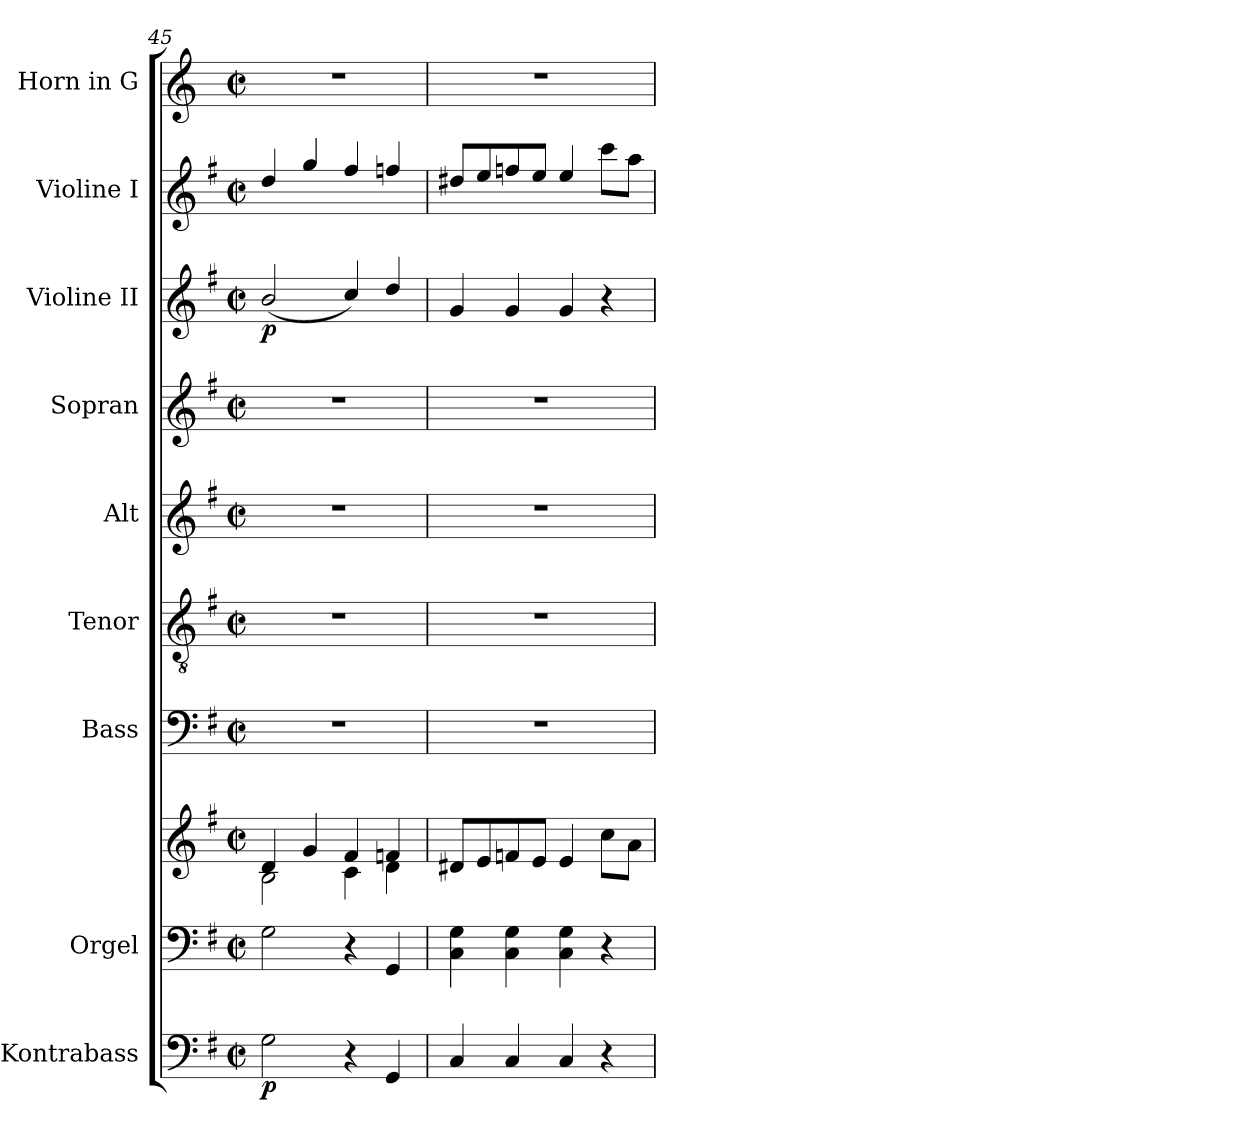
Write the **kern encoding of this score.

**kern	**dynam	**kern	**kern	**kern	**kern	**kern	**kern	**kern	**dynam	**kern	**kern
*part9	*part9	*part8	*part8	*part7	*part6	*part5	*part4	*part3	*part3	*part2	*part1
*staff10	*staff10	*staff9	*staff8	*staff7	*staff6	*staff5	*staff4	*staff3	*staff3	*staff2	*staff1
*I"Kontrabass	*	*I"Orgel	*	*I"Bass	*I"Tenor	*I"Alt	*I"Sopran	*I"Violine II	*	*I"Violine I	*I"Horn in G
*I'Kb.	*	*I'Org.	*	*I'B	*I'T	*I'A	*I'S	*I'Vl. II	*	*I'Vl. I	*I'Hrn.
*clefF4	*	*clefF4	*clefG2	*clefF4	*clefGv2	*clefG2	*clefG2	*clefG2	*	*clefG2	*clefG2
*ITrd7c12	*	*	*	*	*	*	*	*ITrd7c12	*	*ITrd7c12	*ITrd3c5
*k[f#]	*	*k[f#]	*k[f#]	*k[f#]	*k[f#]	*k[f#]	*k[f#]	*k[f#]	*	*k[f#]	*k[f#]
*G:	*	*G:	*G:	*G:	*G:	*G:	*G:	*G:	*	*G:	*G:
*M2/2	*	*M2/2	*M2/2	*M2/2	*M2/2	*M2/2	*M2/2	*M2/2	*	*M2/2	*M2/2
*met(c|)	*	*met(c|)	*met(c|)	*met(c|)	*met(c|)	*met(c|)	*met(c|)	*met(c|)	*	*met(c|)	*met(c|)
=45	=45	=45	=45	=45	=45	=45	=45	=45	=45	=45	=45
*	*	*	*^	*	*	*	*	*	*	*	*
!	!LO:DY:b	!	!	!	!	!	!	!	!	!LO:DY:b	!	!
2GG\	p	2G\	4d/	2B\	1r	1r	1r	1r	(<2B/	p	4d/	1r
.	.	.	4g/	.	.	.	.	.	.	.	4g/	.
4r	.	4r	4f#/	4c\	.	.	.	.	4c/)	.	4f#/	.
4GGG/	.	4GG/	4fn/	4d\	.	.	.	.	4d/	.	4fn/	.
*	*	*	*v	*v	*	*	*	*	*	*	*	*
=46	=46	=46	=46	=46	=46	=46	=46	=46	=46	=46	=46
4CC/	.	4C\ 4G\	8d#X/L	1r	1r	1r	1r	4G/	.	8d#X/L	1r
.	.	.	8e/	.	.	.	.	.	.	8e/	.
4CC/	.	4C\ 4G\	8fn/	.	.	.	.	4G/	.	8fn/	.
.	.	.	8e/J	.	.	.	.	.	.	8e/J	.
4CC/	.	4C\ 4G\	4e/	.	.	.	.	4G/	.	4e/	.
4r	.	4r	8cc\L	.	.	.	.	4r	.	8cc\L	.
.	.	.	8a\J	.	.	.	.	.	.	8a\J	.
=	=	=	=	=	=	=	=	=	=	=	=
*-	*-	*-	*-	*-	*-	*-	*-	*-	*-	*-	*-
